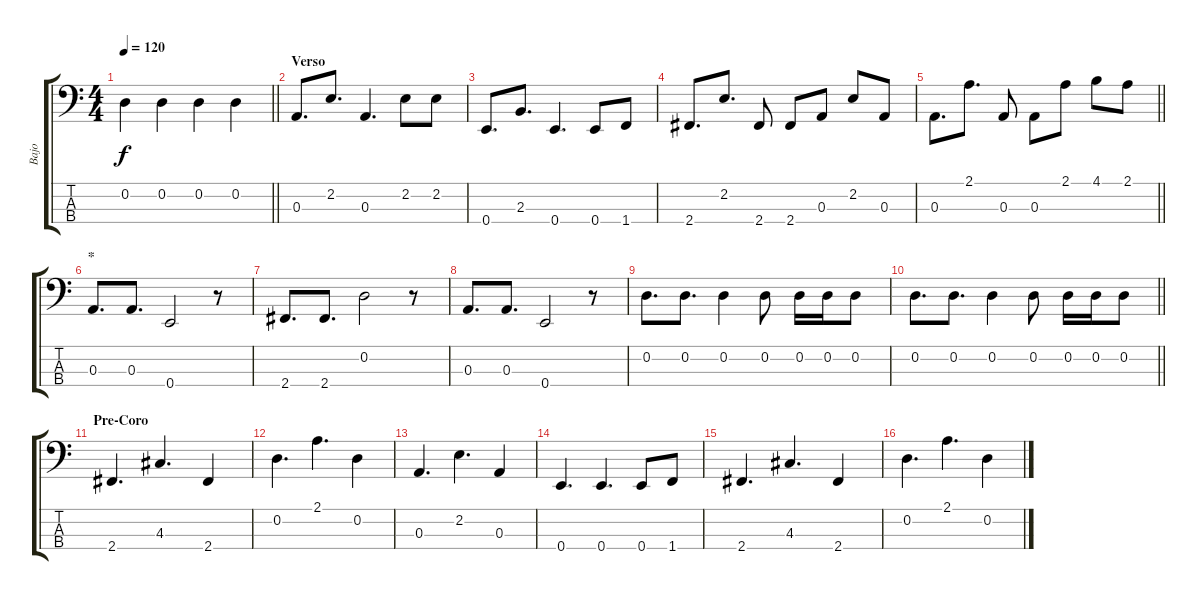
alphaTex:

\track ("Bajo" "Bajo") {instrument electricbassfinger}
\staff {score tabs}
\tuning (G2 D2 A1 E1) {hide}
\ts (4 4)
\tempo 120
\clef f4
\barLineRight lightlight
\ks c
0.2.4{dy f} 0.2.4 0.2.4 0.2.4 |
\section ("" "Verso")
0.3.8{d} 2.2.8{d} 0.3.4{d} 2.2.8 2.2.8 |
0.4.8{d} 2.3.8{d} 0.4.4{d} 0.4.8 1.4.8 |
2.4.8{d} 2.2.8{d} 2.4.8 2.4.8 0.3.8 2.2.8 0.3.8 |
\barLineRight lightlight
0.3.8{d} 2.1.8{d} 0.3.8 0.3.8 2.1.8 4.1.8 2.1.8 |
\section ("" "*")
0.3.8{d} 0.3.8{d} 0.4.2 r.8 |
2.4.8{d} 2.4.8{d} 0.2.2 r.8 |
0.3.8{d} 0.3.8{d} 0.4.2 r.8 |
0.2.8{d} 0.2.8{d} 0.2.4 0.2.8 0.2.16 0.2.16 0.2.8 |
\barLineRight lightlight
0.2.8{d} 0.2.8{d} 0.2.4 0.2.8 0.2.16 0.2.16 0.2.8 |
\section ("" "Pre-Coro")
2.4.4{d} 4.3.4{d} 2.4.4 |
0.2.4{d} 2.1.4{d} 0.2.4 |
0.3.4{d} 2.2.4{d} 0.3.4 |
0.4.4{d} 0.4.4{d} 0.4.8 1.4.8 |
2.4.4{d} 4.3.4{d} 2.4.4 |
0.2.4{d} 2.1.4{d} 0.2.4
